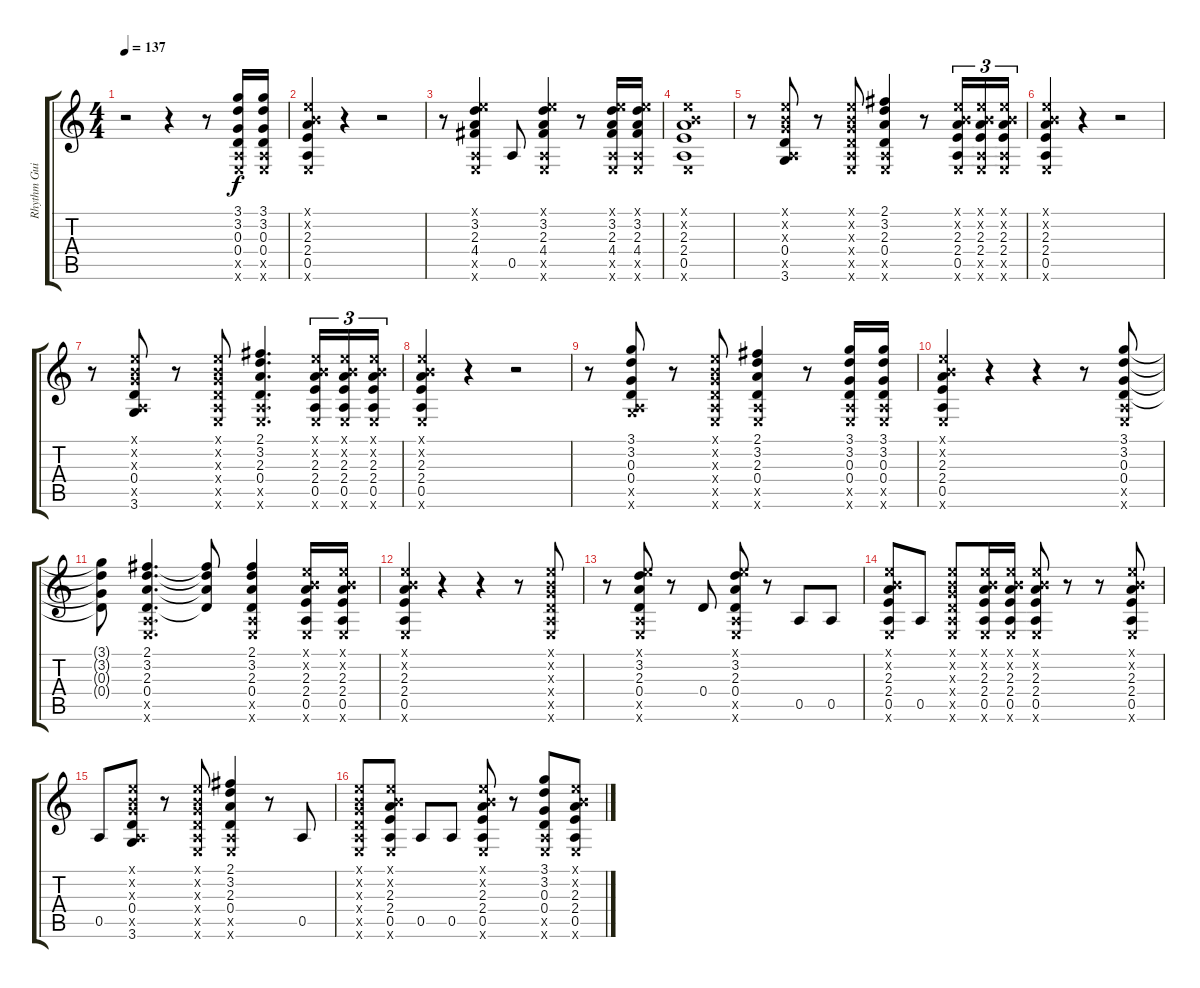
\track ("Rhythm Guitar" "Rhythm Gui") {instrument acousticguitarsteel}
\staff {score tabs}
\tuning (E4 B3 G3 D3 A2 E2) {hide}
\ts (4 4)
\tempo 137
\clef g2
\ks c
r.2{dy f} r.4 r.8 (3.1 3.2 0.3 0.4 0.5{x} 0.6{x}).16 (3.1 3.2 0.3 0.4 0.5{x} 0.6{x}).16 |
(0.1{x} 0.2{x} 2.3 2.4 0.5 0.6{x}).4 r.4 r.2 |
r.8 (0.1{x} 3.2 2.3 4.4 0.5{x} 0.6{x}).4 0.5.8 (0.1{x} 3.2 2.3 4.4 0.5{x} 0.6{x}).4 r.8 (0.1{x} 3.2 2.3 4.4 0.5{x} 0.6{x}).16 (0.1{x} 3.2 2.3 4.4 0.5{x} 0.6{x}).16 |
(0.1{x} 0.2{x} 2.3 2.4 0.5 0.6{x}).1 |
r.8 (0.1{x} 0.2{x} 0.3{x} 0.4 0.5{x} 3.6).8 r.8 (0.1{x} 0.2{x} 0.3{x} 0.4{x} 0.5{x} 0.6{x}).8 (2.1 3.2 2.3 0.4 0.5{x} 0.6{x}).4 r.8 (0.1{x} 0.2{x} 2.3 2.4 0.5 0.6{x}).16{tu (3 2)} (0.1{x} 0.2{x} 2.3 2.4 0.5{x} 0.6{x}).16{tu (3 2)} (0.1{x} 0.2{x} 2.3 2.4 0.5{x} 0.6{x}).16{tu (3 2)} |
(0.1{x} 0.2{x} 2.3 2.4 0.5 0.6{x}).4 r.4 r.2 |
r.8 (0.1{x} 0.2{x} 0.3{x} 0.4 0.5{x} 3.6).8 r.8 (0.1{x} 0.2{x} 0.3{x} 0.4{x} 0.5{x} 0.6{x}).8 (2.1 3.2 2.3 0.4 0.5{x} 0.6{x}).4{d} (0.1{x} 0.2{x} 2.3 2.4 0.5 0.6{x}).16{tu (3 2)} (0.1{x} 0.2{x} 2.3 2.4 0.5 0.6{x}).16{tu (3 2)} (0.1{x} 0.2{x} 2.3 2.4 0.5 0.6{x}).16{tu (3 2)} |
(0.1{x} 0.2{x} 2.3 2.4 0.5 0.6{x}).4 r.4 r.2 |
r.8 (3.1 3.2 0.3 0.4 0.5{x} 3.6{x}).8 r.8 (0.1{x} 0.2{x} 0.3{x} 0.4{x} 0.5{x} 0.6{x}).8 (2.1 3.2 2.3 0.4 0.5{x} 0.6{x}).4 r.8 (3.1 3.2 0.3 0.4 0.5{x} 0.6{x}).16 (3.1 3.2 0.3 0.4 0.5{x} 0.6{x}).16 |
(0.1{x} 0.2{x} 2.3 2.4 0.5 0.6{x}).4 r.4 r.4 r.8 (3.1 3.2 0.3 0.4 0.5{x} 0.6{x}).8 |
(3.1{t} 3.2{t} 0.3{t} 0.4{t}).8 (2.1 3.2 2.3 0.4 0.5{x} 0.6{x}).4{d} (2.1{t} 3.2{t} 2.3{t} 0.4{t}).8 (2.1 3.2 2.3 0.4 0.5{x} 0.6{x}).4 (0.1{x} 0.2{x} 2.3 2.4 0.5 0.6{x}).16 (0.1{x} 0.2{x} 2.3 2.4 0.5 0.6{x}).16 |
(0.1{x} 0.2{x} 2.3 2.4 0.5 0.6{x}).4 r.4 r.4 r.8 (0.1{x} 0.2{x} 0.3{x} 0.4{x} 0.5{x} 0.6{x}).8 |
r.8 (0.1{x} 3.2 2.3 0.4 0.5{x} 0.6{x}).8 r.8 0.4.8 (0.1{x} 3.2 2.3 0.4 0.5{x} 0.6{x}).8 r.8 0.5.8 0.5.8 |
(0.1{x} 0.2{x} 2.3 2.4 0.5 0.6{x}).8 0.5.8 (0.1{x} 0.2{x} 0.3{x} 0.4{x} 0.5{x} 0.6{x}).8 (0.1{x} 0.2{x} 2.3 2.4 0.5 0.6{x}).16 (0.1{x} 0.2{x} 2.3 2.4 0.5 0.6{x}).16 (0.1{x} 0.2{x} 2.3 2.4 0.5 0.6{x}).8 r.8 r.8 (0.1{x} 0.2{x} 2.3 2.4 0.5 0.6{x}).8 |
0.5.8 (0.1{x} 0.2{x} 0.3{x} 0.4 0.5{x} 3.6).8 r.8 (0.1{x} 0.2{x} 0.3{x} 0.4{x} 0.5{x} 0.6{x}).8 (2.1 3.2 2.3 0.4 0.5{x} 0.6{x}).4 r.8 0.5.8 |
(0.1{x} 0.2{x} 0.3{x} 0.4{x} 0.5{x} 0.6{x}).8 (0.1{x} 0.2{x} 2.3 2.4 0.5 0.6{x}).8 0.5.8 0.5.8 (0.1{x} 0.2{x} 2.3 2.4 0.5 0.6{x}).8 r.8 (3.1 3.2 0.3 0.4 0.5{x} 0.6{x}).8 (0.1{x} 0.2{x} 2.3 2.4 0.5 0.6{x}).8
